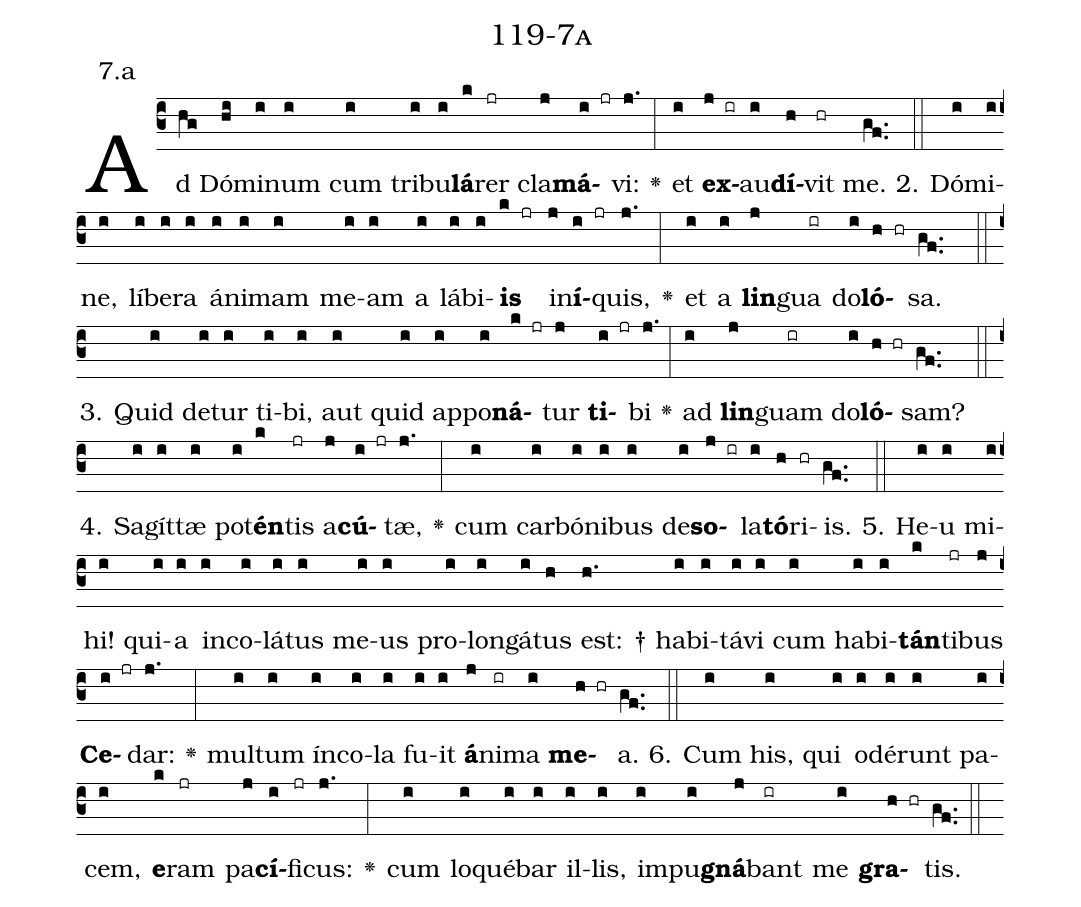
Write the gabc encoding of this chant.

name: 119-7a;
annotation: 7.a;
%%
(c3)Ad(hg) Dó(hi)mi(i)num(i) cum(i) tri(i)bu(i)<b>lá</b>(k)rer(jr) cla(j)<b>má</b>(i jr)vi:(j.) <v>\greheightstar</v>(:) et(i) <b>ex</b>(j ir)au(i)<b>dí</b>(h)vit(hr) me.(gf..) (::)
2. Dó(i)mi(i)ne,(i) lí(i)be(i)ra(i) á(i)ni(i)mam(i) me(i)am(i) a(i) lá(i)bi(i)<b>is</b>(k jr) in(j)<b>í</b>(i jr)quis,(j.) <v>\greheightstar</v>(:) et(i) a(i) <b>lin</b>(j)gua(ir) do(i)<b>ló</b>(h hr)sa.(gf..) (::)
3. Quid(i) de(i)tur(i) ti(i)bi,(i) aut(i) quid(i) ap(i)po(i)<b>ná</b>(k jr)tur(j) <b>ti</b>(i jr)bi(j.) <v>\greheightstar</v>(:) ad(i) <b>lin</b>(j)guam(ir) do(i)<b>ló</b>(h hr)sam?(gf..) (::)
4. Sa(i)gít(i)tæ(i) pot(i)<b>én</b>(k)tis(jr) a(j)<b>cú</b>(i jr)tæ,(j.) <v>\greheightstar</v>(:) cum(i) car(i)bó(i)ni(i)bus(i) de(i)<b>so</b>(j ir)la(i)<b>tó</b>(h)ri(hr)is.(gf..) (::)
5. He(i)u(i) mi(i)hi!(i) qui(i)a(i) in(i)co(i)lá(i)tus(i) me(i)us(i) pro(i)lon(i)gá(i)tus(h) est: †(h.) ha(i)bi(i)tá(i)vi(i) cum(i) ha(i)bi(i)<b>tán</b>(k)ti(jr)bus(j) <b>Ce</b>(i jr)dar:(j.) <v>\greheightstar</v>(:) mul(i)tum(i) ín(i)co(i)la(i) fu(i)it(i) <b>á</b>(j)ni(ir)ma(i) <b>me</b>(h hr)a.(gf..) (::)
6. Cum(i) his,(i) qui(i) o(i)dé(i)runt(i) pa(i)cem,(i) <b>e</b>(k)ram(jr) pa(j)<b>cí</b>(i)fi(jr)cus:(j.) <v>\greheightstar</v>(:) cum(i) lo(i)qué(i)bar(i) il(i)lis,(i) im(i)pu(i)<b>gná</b>(j)bant(ir) me(i) <b>gra</b>(h hr)tis.(gf..) (::)
